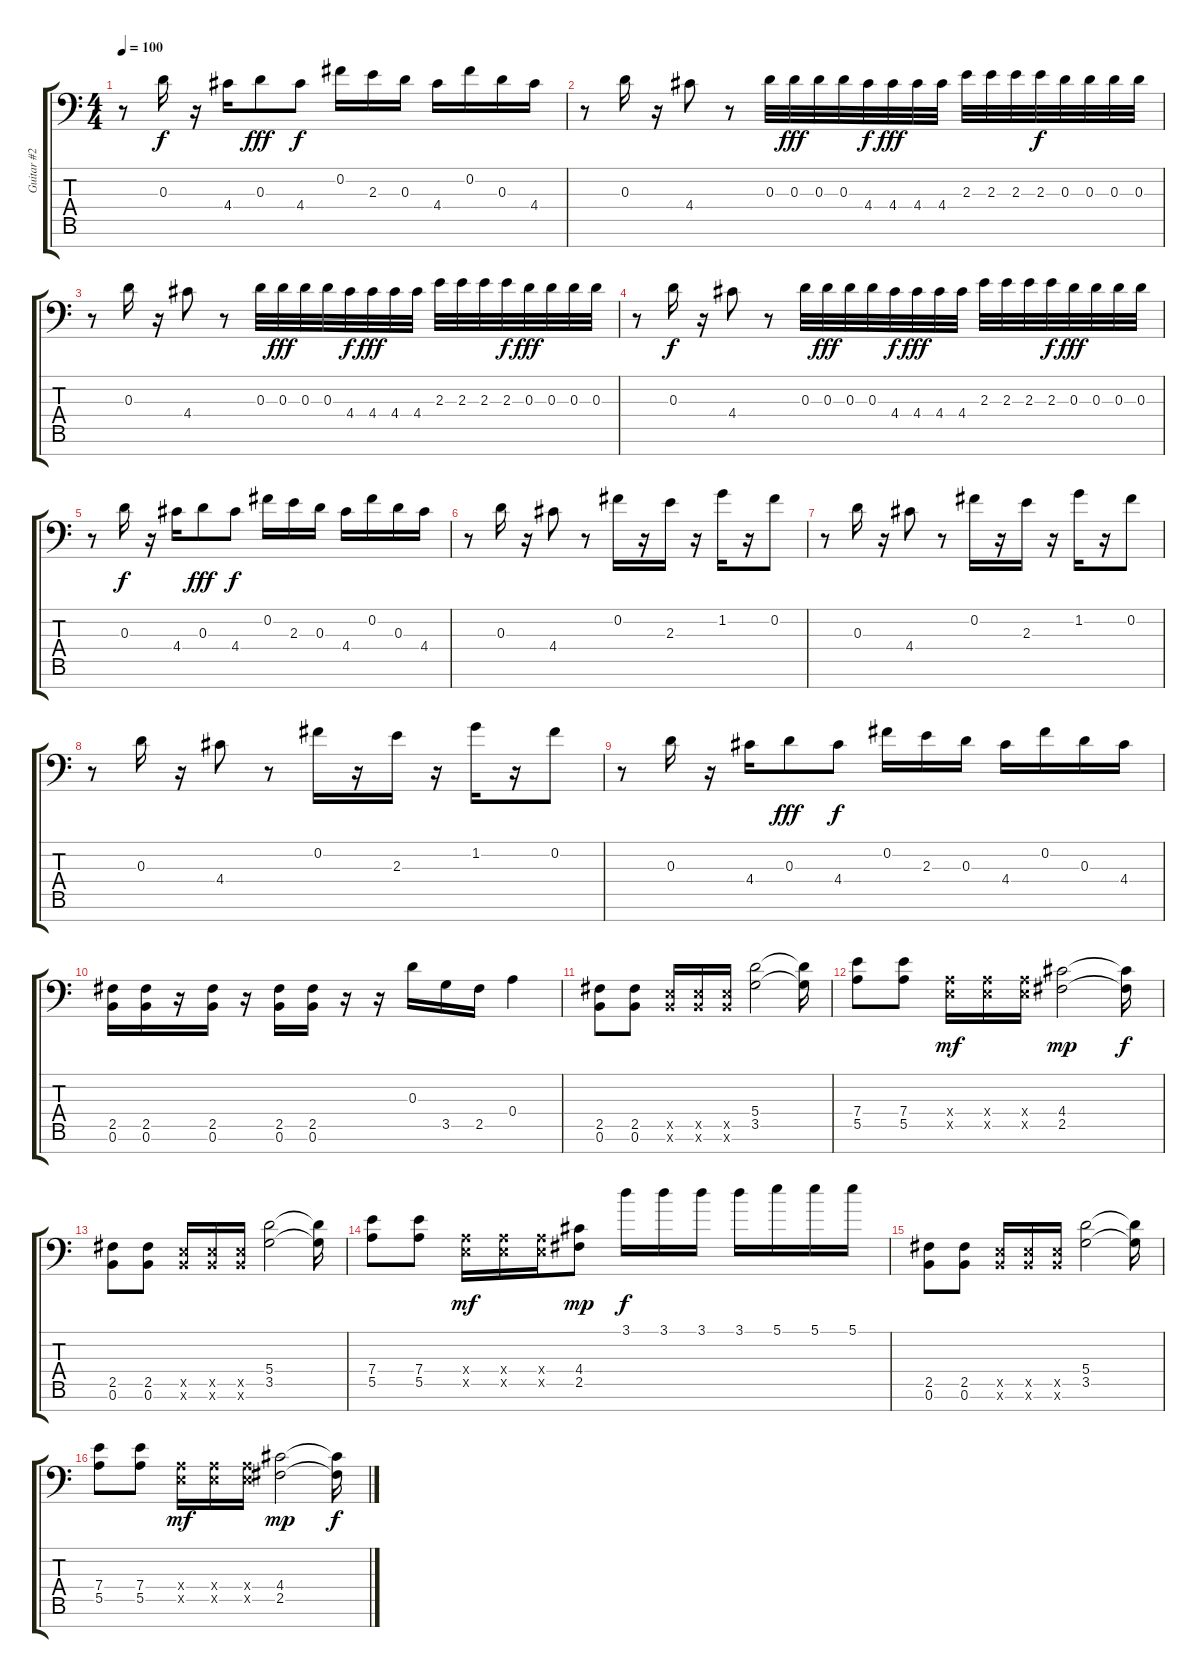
\track ("Guitar #2" "Guitar #2") {instrument distortionguitar}
\staff {score tabs}
\tuning (B3 Gb3 D3 A2 E2 B1 Gb1) {hide}
\ts (4 4)
\tempo 100
\clef f4
\ks c
r.8{dy fff} 0.3.16{dy f} r.16 4.4.16 0.3.8{dy fff} 4.4.8{dy f} 0.2.16 2.3.16 0.3.16 4.4.16 0.2.16 0.3.16 4.4.16 |
r.8 0.3.16 r.16 4.4.8 r.8 0.3.32 0.3.32{dy fff} 0.3.32 0.3.32 4.4.32{dy f} 4.4.32{dy fff} 4.4.32 4.4.32 2.3.32 2.3.32 2.3.32 2.3.32{dy f} 0.3.32 0.3.32 0.3.32 0.3.32 |
r.8 0.3.16 r.16 4.4.8 r.8 0.3.32 0.3.32{dy fff} 0.3.32 0.3.32 4.4.32{dy f} 4.4.32{dy fff} 4.4.32 4.4.32 2.3.32 2.3.32 2.3.32 2.3.32{dy f} 0.3.32{dy fff} 0.3.32 0.3.32 0.3.32 |
r.8 0.3.16{dy f} r.16 4.4.8 r.8 0.3.32 0.3.32{dy fff} 0.3.32 0.3.32 4.4.32{dy f} 4.4.32{dy fff} 4.4.32 4.4.32 2.3.32 2.3.32 2.3.32 2.3.32{dy f} 0.3.32{dy fff} 0.3.32 0.3.32 0.3.32 |
r.8 0.3.16{dy f} r.16 4.4.16 0.3.8{dy fff} 4.4.8{dy f} 0.2.16 2.3.16 0.3.16 4.4.16 0.2.16 0.3.16 4.4.16 |
r.8 0.3.16 r.16 4.4.8 r.8 0.2.16 r.16 2.3.16 r.16 1.2.16 r.16 0.2.8 |
r.8 0.3.16 r.16 4.4.8 r.8 0.2.16 r.16 2.3.16 r.16 1.2.16 r.16 0.2.8 |
r.8 0.3.16 r.16 4.4.8 r.8 0.2.16 r.16 2.3.16 r.16 1.2.16 r.16 0.2.8 |
r.8 0.3.16 r.16 4.4.16 0.3.8{dy fff} 4.4.8{dy f} 0.2.16 2.3.16 0.3.16 4.4.16 0.2.16 0.3.16 4.4.16 |
(2.5 0.6).16 (2.5 0.6).16 r.16 (2.5 0.6).16 r.16 (2.5 0.6).16 (2.5 0.6).16 r.16 r.16 0.3.16 3.5.16 2.5.16 0.4.4 |
(2.5 0.6).8 (2.5 0.6).8 (0.5{x} 0.6{x}).16 (0.5{x} 0.6{x}).16 (0.5{x} 0.6{x}).16 (5.4 3.5).2 (5.4{t} 3.5{t}).16 |
(7.4 5.5).8 (7.4 5.5).8 (0.4{x} 0.5{x}).16{dy mf} (0.4{x} 0.5{x}).16 (0.4{x} 0.5{x}).16 (4.4 2.5).2{dy mp} (4.4{t} 2.5{t}).16{dy f} |
(2.5 0.6).8 (2.5 0.6).8 (0.5{x} 0.6{x}).16 (0.5{x} 0.6{x}).16 (0.5{x} 0.6{x}).16 (5.4 3.5).2 (5.4{t} 3.5{t}).16 |
(7.4 5.5).8 (7.4 5.5).8 (0.4{x} 0.5{x}).16{dy mf} (0.4{x} 0.5{x}).16 (0.4{x} 0.5{x}).16 (4.4 2.5).8{dy mp} 3.1.16{dy f} 3.1.16 3.1.16 3.1.16 5.1.16 5.1.16 5.1.16 |
(2.5 0.6).8 (2.5 0.6).8 (0.5{x} 0.6{x}).16 (0.5{x} 0.6{x}).16 (0.5{x} 0.6{x}).16 (5.4 3.5).2 (5.4{t} 3.5{t}).16 |
(7.4 5.5).8 (7.4 5.5).8 (0.4{x} 0.5{x}).16{dy mf} (0.4{x} 0.5{x}).16 (0.4{x} 0.5{x}).16 (4.4 2.5).2{dy mp} (4.4{t} 2.5{t}).16{dy f}
